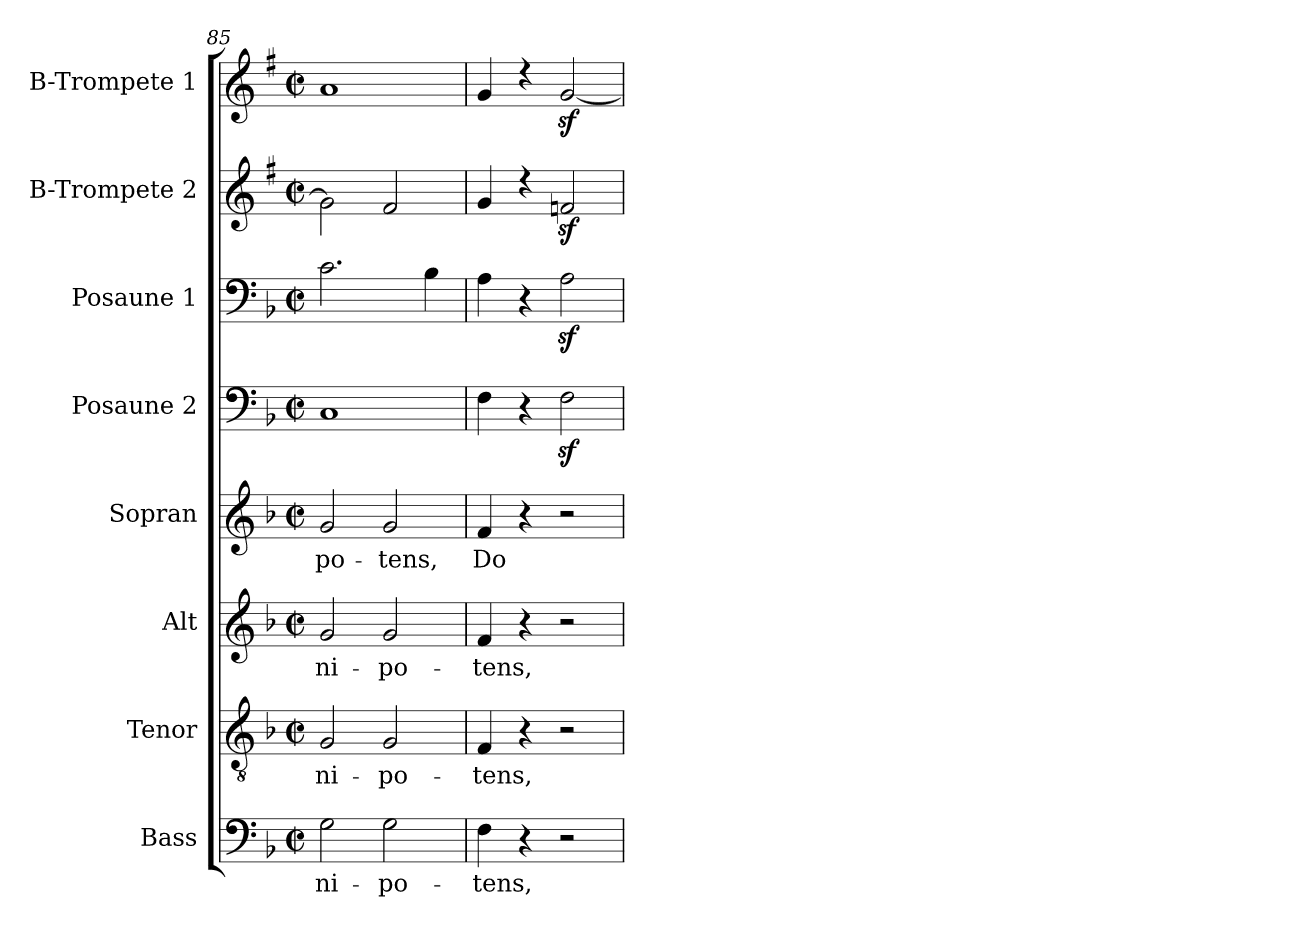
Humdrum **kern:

**kern	**text	**kern	**text	**kern	**text	**kern	**text	**kern	**kern	**kern	**kern
*part8	*part8	*part7	*part7	*part6	*part6	*part5	*part5	*part4	*part3	*part2	*part1
*staff8	*staff8	*staff7	*staff7	*staff6	*staff6	*staff5	*staff5	*staff4	*staff3	*staff2	*staff1
*I"Bass	*	*I"Tenor	*	*I"Alt	*	*I"Sopran	*	*I"Posaune 2	*I"Posaune 1	*I"B-Trompete 2	*I"B-Trompete 1
*I'B.	*	*I'T.	*	*I'A.	*	*I'S.	*	*I'Pos. 2	*I'Pos. 1	*I'B Trp. 2	*I'B Trp. 1
!!LO:LB:g=z
*clefF4	*	*clefGv2	*	*clefG2	*	*clefG2	*	*clefF4	*clefF4	*clefG2	*clefG2
*	*	*	*	*	*	*	*	*	*	*ITrd1c2	*ITrd1c2
*k[b-]	*	*k[b-]	*	*k[b-]	*	*k[b-]	*	*k[b-]	*k[b-]	*k[b-]	*k[b-]
*F:	*	*F:	*	*F:	*	*F:	*	*F:	*F:	*F:	*F:
*M2/2	*	*M2/2	*	*M2/2	*	*M2/2	*	*M2/2	*M2/2	*M2/2	*M2/2
*met(c|)	*	*met(c|)	*	*met(c|)	*	*met(c|)	*	*met(c|)	*met(c|)	*met(c|)	*met(c|)
=85	=85	=85	=85	=85	=85	=85	=85	=85	=85	=85	=85
!	!LO:LY:b	!	!LO:LY:b	!	!LO:LY:b	!	!LO:LY:b	!	!	!	!
2G\	-ni-	2G/	-ni-	2g/	-ni-	2g/	-po-	1C	2.c\	2f\]	1g
!	!LO:LY:b	!	!LO:LY:b	!	!LO:LY:b	!	!LO:LY:b	!	!	!	!
2G\	-po-	2G/	-po-	2g/	-po-	2g/	-tens,	.	.	2e/	.
.	.	.	.	.	.	.	.	.	4B-\	.	.
=86	=86	=86	=86	=86	=86	=86	=86	=86	=86	=86	=86
!	!LO:LY:b	!	!LO:LY:b	!	!LO:LY:b	!	!LO:LY:b	!	!	!	!
4F\	-tens,	4F/	-tens,	4f/	-tens,	4f/	Do-	4F\	4A\	4f/	4f/
4r	.	4r	.	4r	.	4r	.	4r	4r	4rcc	4rcc
2r	.	2r	.	2r	.	2r	.	2Fz<\	2Az<\	2e-Xz</	[2fz</
=	=	=	=	=	=	=	=	=	=	=	=
*-	*-	*-	*-	*-	*-	*-	*-	*-	*-	*-	*-
